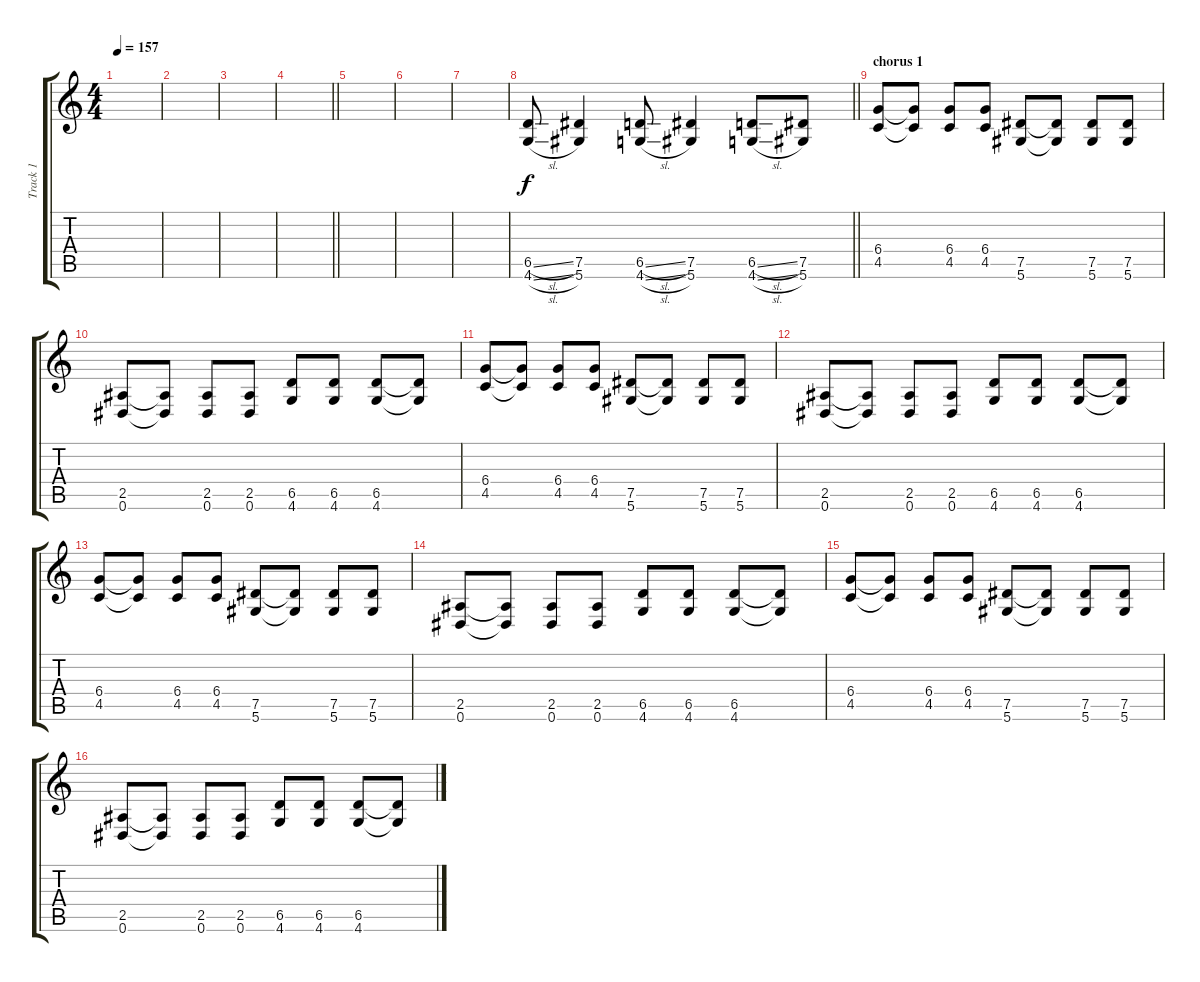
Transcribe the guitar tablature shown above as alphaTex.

\track ("Track 1" "Track 1") {instrument overdrivenguitar}
\staff {score tabs}
\tuning (Eb4 Bb3 Gb3 Db3 Ab2 Eb2) {hide}
\ts (4 4)
\tempo 157
\clef g2
\ks c
|
|
|
\barLineRight lightlight
|
|
|
|
\barLineRight lightlight
(6.5{sl} 4.6{sl}).8 (7.5 5.6).4 (6.5{sl} 4.6{sl}).8 (7.5 5.6).4 (6.5{sl} 4.6{sl}).8 (7.5 5.6).8 |
\section ("" "chorus 1")
(6.4 4.5).8{instrument overdrivenguitar} (6.4{t} 4.5{t}).8 (6.4 4.5).8 (6.4 4.5).8 (7.5 5.6).8 (7.5{t} 5.6{t}).8 (7.5 5.6).8 (7.5 5.6).8 |
(2.5 0.6).8 (2.5{t} 0.6{t}).8 (2.5 0.6).8 (2.5 0.6).8 (6.5 4.6).8 (6.5 4.6).8 (6.5 4.6).8 (6.5{t} 4.6{t}).8 |
(6.4 4.5).8 (6.4{t} 4.5{t}).8 (6.4 4.5).8 (6.4 4.5).8 (7.5 5.6).8 (7.5{t} 5.6{t}).8 (7.5 5.6).8 (7.5 5.6).8 |
(2.5 0.6).8 (2.5{t} 0.6{t}).8 (2.5 0.6).8 (2.5 0.6).8 (6.5 4.6).8 (6.5 4.6).8 (6.5 4.6).8 (6.5{t} 4.6{t}).8 |
(6.4 4.5).8 (6.4{t} 4.5{t}).8 (6.4 4.5).8 (6.4 4.5).8 (7.5 5.6).8 (7.5{t} 5.6{t}).8 (7.5 5.6).8 (7.5 5.6).8 |
(2.5 0.6).8 (2.5{t} 0.6{t}).8 (2.5 0.6).8 (2.5 0.6).8 (6.5 4.6).8 (6.5 4.6).8 (6.5 4.6).8 (6.5{t} 4.6{t}).8 |
(6.4 4.5).8 (6.4{t} 4.5{t}).8 (6.4 4.5).8 (6.4 4.5).8 (7.5 5.6).8 (7.5{t} 5.6{t}).8 (7.5 5.6).8 (7.5 5.6).8 |
(2.5 0.6).8 (2.5{t} 0.6{t}).8 (2.5 0.6).8 (2.5 0.6).8 (6.5 4.6).8 (6.5 4.6).8 (6.5 4.6).8 (6.5{t} 4.6{t}).8
